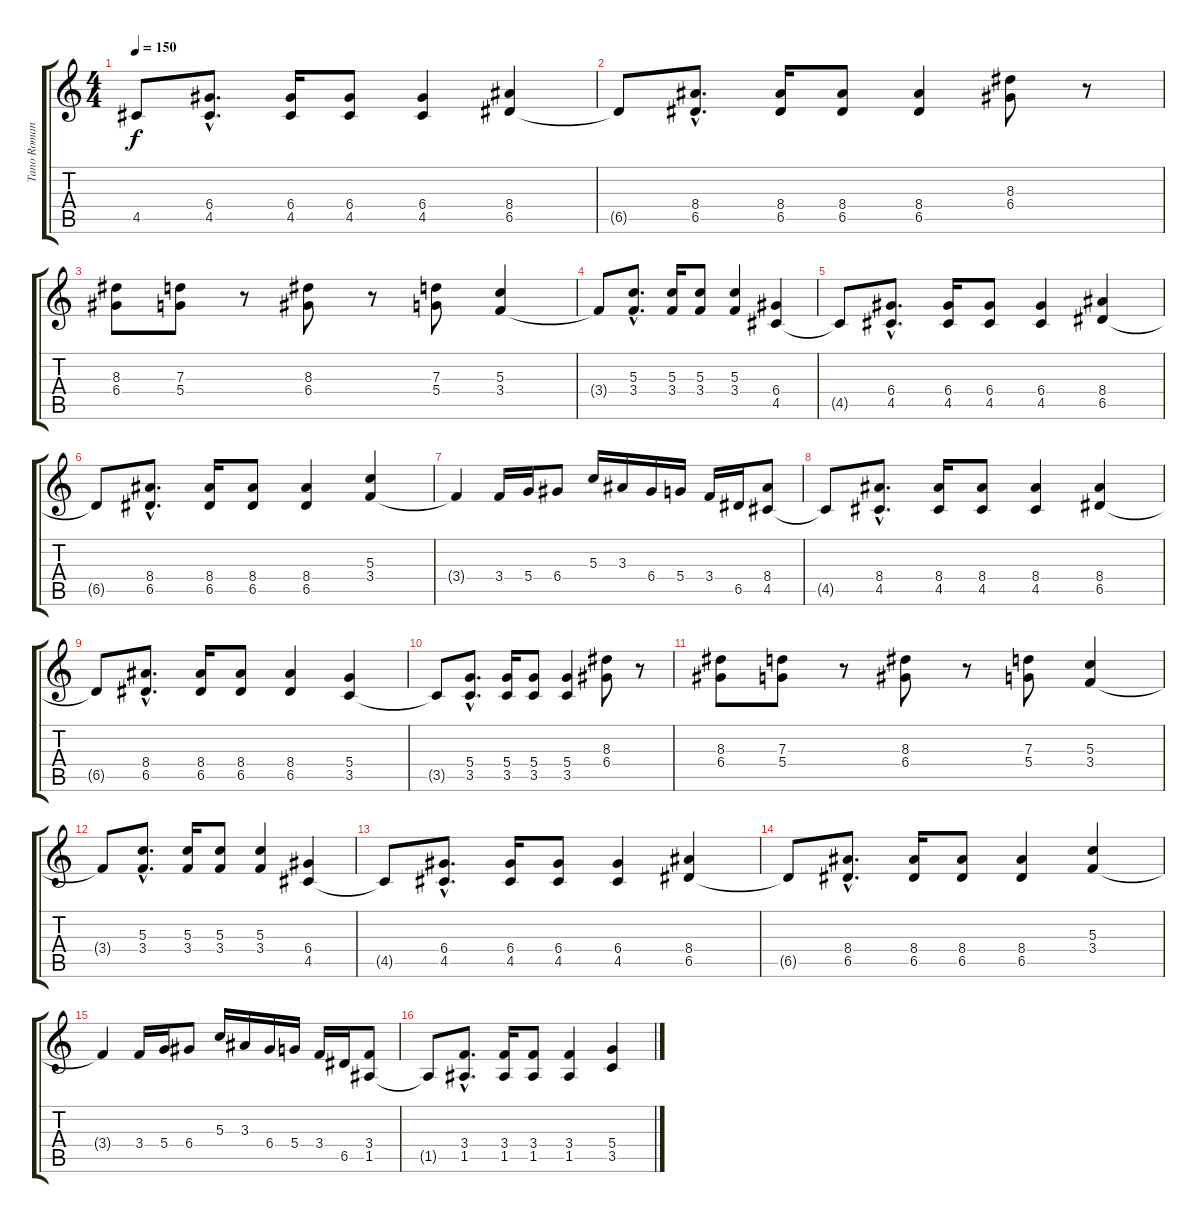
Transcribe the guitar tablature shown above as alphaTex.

\track ("Tano Romano" "Tano Roman") {instrument distortionguitar}
\staff {score tabs}
\tuning (E4 B3 G3 D3 A2 E2) {hide}
\ts (4 4)
\tempo 150
\clef g2
\ks c
4.5{t}.8{dy f} (6.4{hac} 4.5{hac}).8{d} (6.4 4.5).16 (6.4 4.5).8 (6.4 4.5).4 (8.4 6.5).4 |
6.5{t}.8 (8.4{hac} 6.5{hac}).8{d} (8.4 6.5).16 (8.4 6.5).8 (8.4 6.5).4 (8.3 6.4).8 r.8 |
(8.3 6.4).8 (7.3 5.4).8 r.8 (8.3 6.4).8 r.8 (7.3 5.4).8 (5.3 3.4).4 |
3.4{t}.8 (5.3{hac} 3.4{hac}).8{d} (5.3 3.4).16 (5.3 3.4).8 (5.3 3.4).4 (6.4 4.5).4 |
4.5{t}.8 (6.4{hac} 4.5{hac}).8{d} (6.4 4.5).16 (6.4 4.5).8 (6.4 4.5).4 (8.4 6.5).4 |
6.5{t}.8 (8.4{hac} 6.5{hac}).8{d} (8.4 6.5).16 (8.4 6.5).8 (8.4 6.5).4 (5.3 3.4).4 |
3.4{t}.4 3.4.16 5.4.16 6.4.8 5.3.16 3.3.16 6.4.16 5.4.16 3.4.16 6.5.16 (8.4 4.5).8 |
4.5{t}.8 (8.4{hac} 4.5{hac}).8{d} (8.4 4.5).16 (8.4 4.5).8 (8.4 4.5).4 (8.4 6.5).4 |
6.5{t}.8 (8.4{hac} 6.5{hac}).8{d} (8.4 6.5).16 (8.4 6.5).8 (8.4 6.5).4 (5.4 3.5).4 |
3.5{t}.8 (5.4{hac} 3.5{hac}).8{d} (5.4 3.5).16 (5.4 3.5).8 (5.4 3.5).4 (8.3 6.4).8 r.8 |
(8.3 6.4).8 (7.3 5.4).8 r.8 (8.3 6.4).8 r.8 (7.3 5.4).8 (5.3 3.4).4 |
3.4{t}.8 (5.3{hac} 3.4{hac}).8{d} (5.3 3.4).16 (5.3 3.4).8 (5.3 3.4).4 (6.4 4.5).4 |
4.5{t}.8 (6.4{hac} 4.5{hac}).8{d} (6.4 4.5).16 (6.4 4.5).8 (6.4 4.5).4 (8.4 6.5).4 |
6.5{t}.8 (8.4{hac} 6.5{hac}).8{d} (8.4 6.5).16 (8.4 6.5).8 (8.4 6.5).4 (5.3 3.4).4 |
3.4{t}.4 3.4.16 5.4.16 6.4.8 5.3.16 3.3.16 6.4.16 5.4.16 3.4.16 6.5.16 (3.4 1.5).8 |
1.5{t}.8 (3.4{hac} 1.5{hac}).8{d} (3.4 1.5).16 (3.4 1.5).8 (3.4 1.5).4 (5.4 3.5).4
